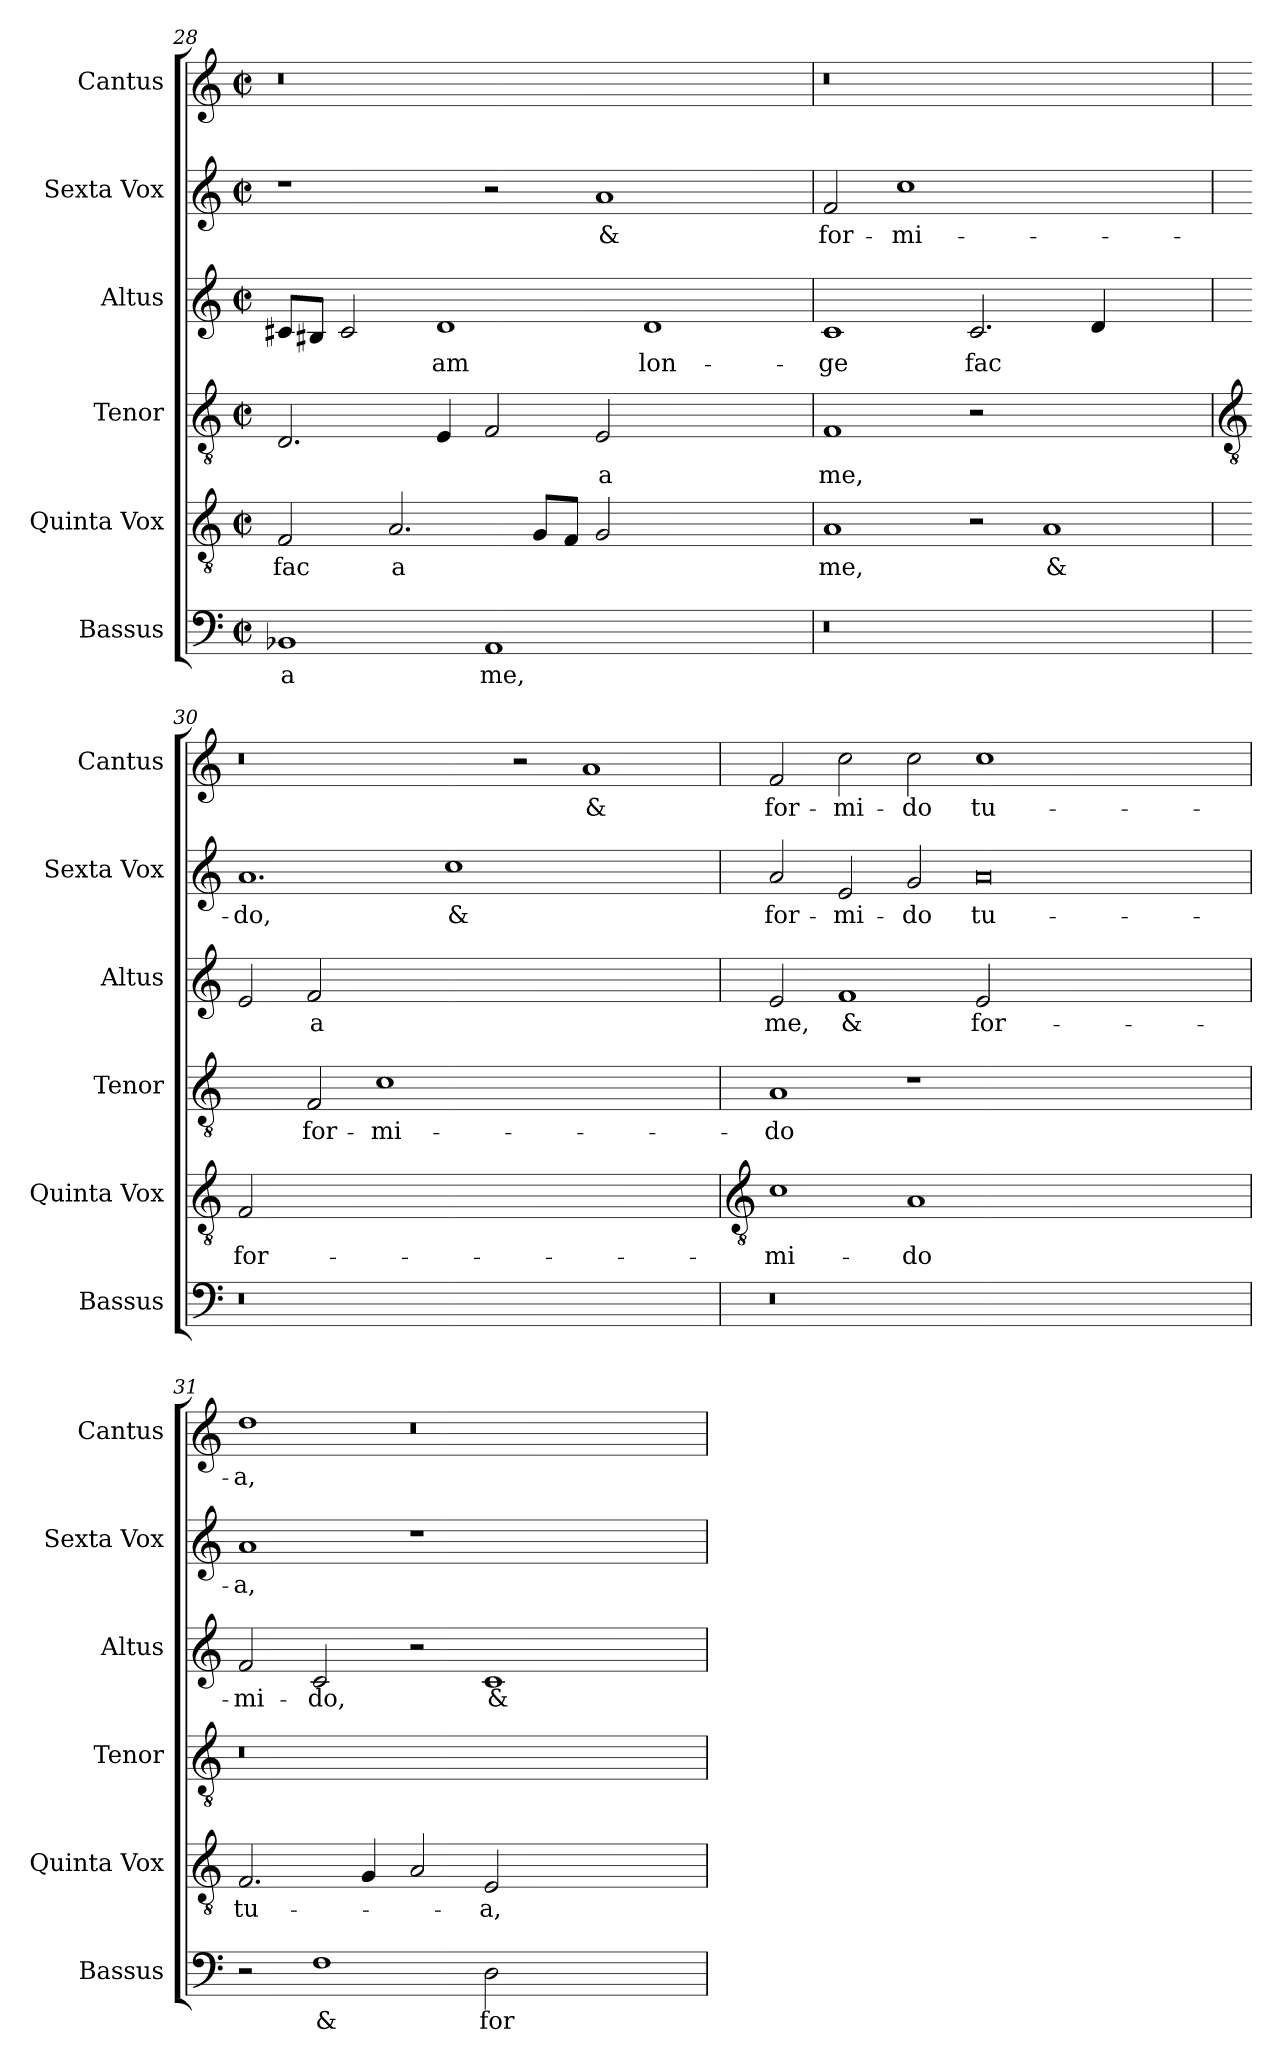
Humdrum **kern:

**kern	**text	**kern	**text	**kern	**text	**kern	**text	**kern	**text	**kern	**text
*part6	*part6	*part5	*part5	*part4	*part4	*part3	*part3	*part2	*part2	*part1	*part1
*staff6	*staff6	*staff5	*staff5	*staff4	*staff4	*staff3	*staff3	*staff2	*staff2	*staff1	*staff1
*I"Bassus	*	*I"Quinta Vox	*	*I"Tenor	*	*I"Altus	*	*I"Sexta Vox	*	*I"Cantus	*
*I'Bassus	*	*I'Quinta Vox	*	*I'Tenor	*	*I'Altus	*	*I'Sexta Vox	*	*I'Cantus	*
*clefF4	*	*clefGv2	*	*clefGv2	*	*clefG2	*	*clefG2	*	*clefG2	*
*k[]	*	*k[]	*	*k[]	*	*k[]	*	*k[]	*	*k[]	*
*C:	*	*C:	*	*C:	*	*C:	*	*C:	*	*C:	*
*M4/2	*	*M4/2	*	*M4/2	*	*M4/2	*	*M4/2	*	*M4/2	*
*met(c|)	*	*met(c|)	*	*met(c|)	*	*met(c|)	*	*met(c|)	*	*met(c|)	*
=28	=28	=28	=28	=28	=28	=28	=28	=28	=28	=28	=28
!	!LO:LY:b	!	!LO:LY:b	!	!	!	!	!	!	!	!
1BB-X	a	2F	fac	2.D	.	8c#L	.	1r	.	0r	.
.	.	.	.	.	.	8B#J	.	.	.	.	.
.	.	.	.	.	.	2c#	.	.	.	.	.
!	!	!	!LO:LY:b	!	!	!	!	!	!	!	!
.	.	2.A	a	.	.	.	.	.	.	.	.
!	!	!	!	!	!	!	!LO:LY:b	!	!	!	!
.	.	.	.	4E	.	1d	-am	.	.	.	.
!	!LO:LY:b	!	!	!	!	!	!	!	!	!	!
1AA	me,	.	.	2F	.	.	.	2r	.	.	.
.	.	8GL	.	.	.	.	.	.	.	.	.
.	.	8FJ	.	.	.	.	.	.	.	.	.
!	!	!	!	!	!LO:LY:b	!	!	!	!LO:LY:b	!	!
.	.	2G	.	2E	a	.	.	1a	&	.	.
!	!	!	!	!	!	!	!LO:LY:b	!	!	!	!
.	.	.	.	.	.	1d	lon-	.	.	.	.
2.ryy	.	2.ryy	.	2.ryy	.	.	.	.	.	2.ryy	.
.	.	.	.	.	.	.	.	4ryy	.	.	.
=29	=29	=29	=29	=29	=29	=29	=29	=29	=29	=29	=29
!	!	!	!LO:LY:b	!	!LO:LY:b	!	!LO:LY:b	!	!LO:LY:b	!	!
0r	.	1A	me,	1F	me,	1c	-ge	2f	for-	0r	.
!	!	!	!	!	!	!	!	!	!LO:LY:b	!	!
.	.	.	.	.	.	.	.	1cc	-mi-	.	.
!	!	!	!	!	!	!	!LO:LY:b	!	!	!	!
.	.	2r	.	2r	.	2.c	fac	.	.	.	.
!	!	!	!LO:LY:b	!	!LO:LY:b	!	!	!	!	!	!
.	.	1A	&	[2Ayy	&_	.	.	1ryy	.	.	.
.	.	.	.	.	.	4d	.	.	.	.	.
2ryy	.	.	.	2ryy	.	2ryy	.	.	.	2ryy	.
!!LO:LB:g=z
=30	=30	=30	=30	=30	=30	=30	=30	=30	=30	=30	=30
*	*	*	*	*clefGv2	*	*	*	*	*	*	*
!	!	!	!LO:LY:b	!	!LO:LY:b	!	!	!	!LO:LY:b	!	!
*	*	*	*	*	*	*	*	*	*	*^	*
0r	.	2F	for-	2Ayy]	___	2e	.	1.a	-do,	0r	0ryy	.
!	!	!	!	!	!LO:LY:b	!	!LO:LY:b	!	!	!	!	!
.	.	0.ryy	.	2F	for-	2f	a	.	.	.	.	.
!	!	!	!	!	!LO:LY:b	!	!	!	!	!	!	!
.	.	.	.	1c	-mi-	0ryy	.	.	.	.	.	.
!	!	!	!	!	!	!	!	!	!LO:LY:b	!	!	!
.	.	.	.	.	.	.	.	1cc	&	.	.	.
1.ryy	.	.	.	1.ryy	.	.	.	.	.	2r	1.ryy	.
!	!	!	!	!	!	!	!	!	!	!	!	!LO:LY:b
.	.	.	.	.	.	.	.	1ryy	.	1a	.	&
.	.	.	.	.	.	2ryy	.	.	.	.	.	.
!!LO:LB:g=z	!!
=30A	=30A	=30A	=30A	=30A	=30A	=30A	=30A	=30A	=30A	=30A	=30A	=30A
*	*	*clefGv2	*	*	*	*	*	*	*	*	*	*
!	!	!	!LO:LY:b	!	!LO:LY:b	!	!LO:LY:b	!	!LO:LY:b	!	!	!LO:LY:b
0r	.	1c	-mi-	1A	-do	2e	me,	2a	for-	2f	0ryy	for-
!	!	!	!	!	!	!	!LO:LY:b	!	!LO:LY:b	!	!	!LO:LY:b
.	.	.	.	.	.	1f	&	2e	-mi-	2cc	.	-mi-
!	!	!	!LO:LY:b	!	!	!	!	!	!LO:LY:b	!	!	!LO:LY:b
.	.	1A	-do	1r	.	.	.	2g	-do	2cc	.	-do
!	!	!	!	!	!	!	!LO:LY:b	!	!LO:LY:b	!	!	!LO:LY:b
.	.	.	.	.	.	2e	for-	0a	tu-	1cc	.	tu-
1.ryy	.	1.ryy	.	1.ryy	.	1.ryy	.	.	.	.	1ryy	.
.	.	.	.	.	.	.	.	.	.	1ryy	.	.
.	.	.	.	.	.	.	.	.	.	.	2ryy	.
=31A	=31A	=31A	=31A	=31A	=31A	=31A	=31A	=31A	=31A	=31A	=31A	=31A
!	!	!	!LO:LY:b	!	!	!	!LO:LY:b	!	!LO:LY:b	!	!	!LO:LY:b
2r	.	2.F	tu-	0r	.	2f	-mi-	1a	-a,	1dd	0ryy	-a,
!	!LO:LY:b	!	!	!	!	!	!LO:LY:b	!	!	!	!	!
1F	&	.	.	.	.	2c	-do,	.	.	.	.	.
.	.	4G	.	.	.	.	.	.	.	.	.	.
.	.	2A	.	.	.	2r	.	1r	.	0r	.	.
!	!LO:LY:b	!	!LO:LY:b	!	!	!	!LO:LY:b	!	!	!	!	!
2D	for-	2E	-a,	.	.	1c	&	.	.	.	.	.
1ryy	.	1ryy	.	1ryy	.	.	.	1ryy	.	.	1ryy	.
.	.	.	.	.	.	2ryy	.	.	.	.	.	.
*	*	*	*	*	*	*	*	*	*	*v	*v	*
=	=	=	=	=	=	=	=	=	=	=	=
*-	*-	*-	*-	*-	*-	*-	*-	*-	*-	*-	*-
